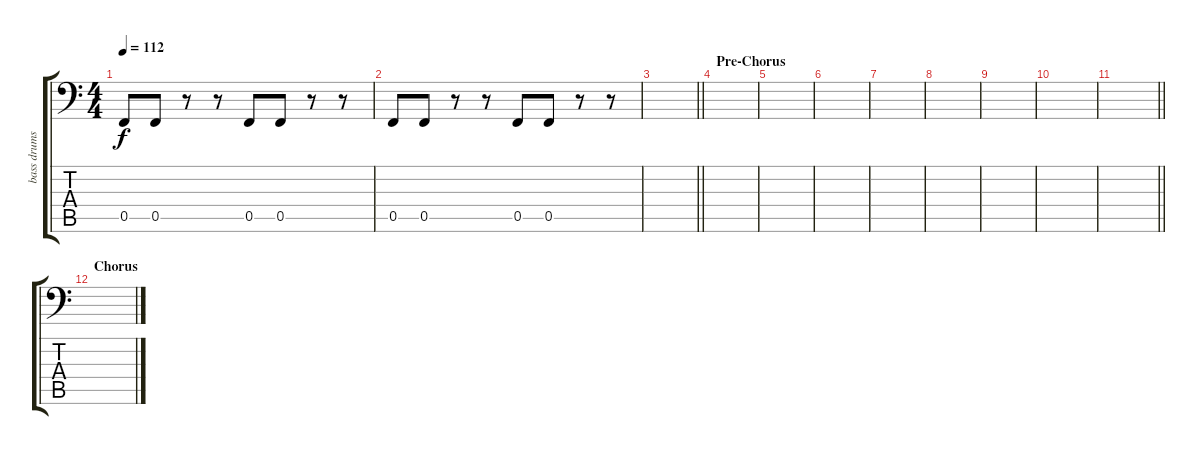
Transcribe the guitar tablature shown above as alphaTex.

\track ("bass drums" "bass drums") {instrument synthdrum}
\staff {score tabs}
\tuning (C4 G3 Eb3 Bb2 F2 C0) {hide}
\ts (4 4)
\tempo 112
\clef f4
\ks c
0.5.8{dy f} 0.5.8 r.8 r.8 0.5.8 0.5.8 r.8 r.8 |
0.5.8 0.5.8 r.8 r.8 0.5.8 0.5.8 r.8 r.8 |
\barLineRight lightlight
|
\section ("" "Pre-Chorus")
|
|
|
|
|
|
|
\barLineRight lightlight
|
\section ("" "Chorus")
